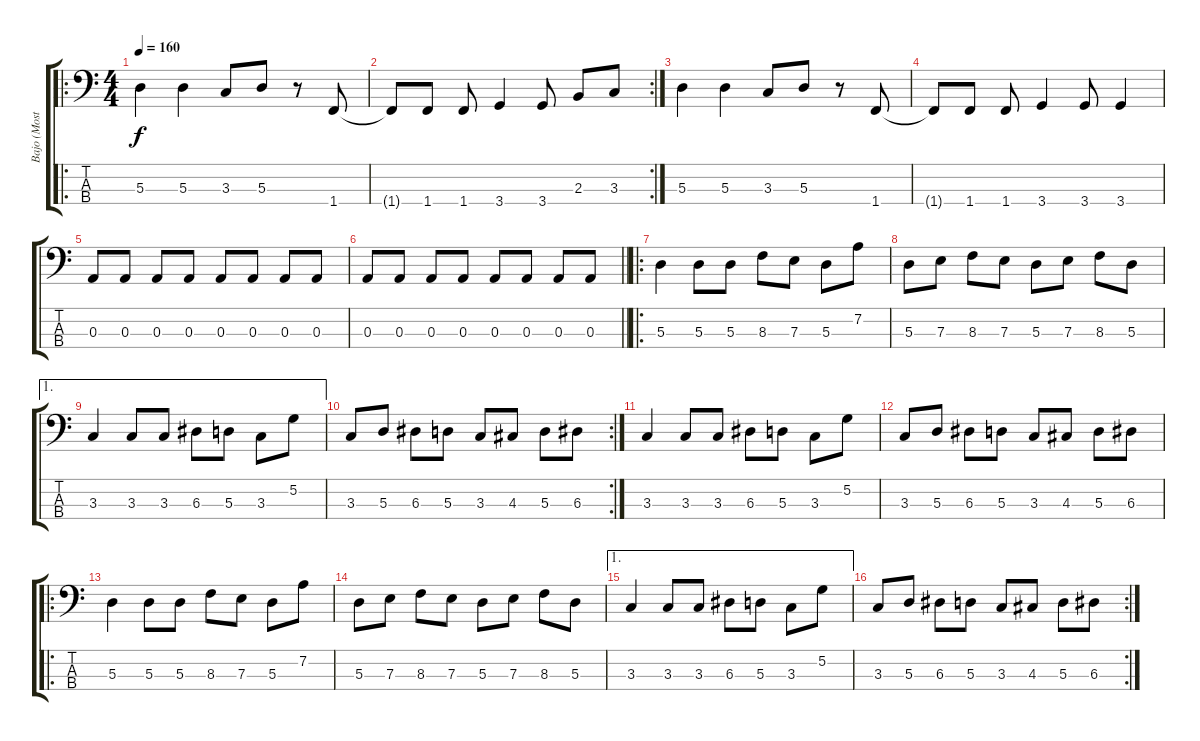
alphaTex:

\track ("Bajo (Mosta)" "Bajo (Most") {instrument electricbassfinger}
\staff {score tabs}
\tuning (G2 D2 A1 E1) {hide}
\ro
\ts (4 4)
\tempo 160
\clef f4
\ks c
5.3.4{dy f} 5.3.4 3.3.8 5.3.8 r.8 1.4.8 |
\rc 2
1.4{t}.8 1.4.8 1.4.8 3.4.4 3.4.8 2.3.8 3.3.8 |
5.3.4 5.3.4 3.3.8 5.3.8 r.8 1.4.8 |
1.4{t}.8 1.4.8 1.4.8 3.4.4 3.4.8 3.4.4 |
0.3.8 0.3.8 0.3.8 0.3.8 0.3.8 0.3.8 0.3.8 0.3.8 |
\barLineRight lightlight
0.3.8 0.3.8 0.3.8 0.3.8 0.3.8 0.3.8 0.3.8 0.3.8 |
\ro
5.3.4 5.3.8 5.3.8 8.3.8 7.3.8 5.3.8 7.2.8 |
5.3.8 7.3.8 8.3.8 7.3.8 5.3.8 7.3.8 8.3.8 5.3.8 |
\ae 1
3.3.4 3.3.8 3.3.8 6.3.8 5.3.8 3.3.8 5.2.8 |
\rc 2
3.3.8 5.3.8 6.3.8 5.3.8 3.3.8 4.3.8 5.3.8 6.3.8 |
3.3.4 3.3.8 3.3.8 6.3.8 5.3.8 3.3.8 5.2.8 |
3.3.8 5.3.8 6.3.8 5.3.8 3.3.8 4.3.8 5.3.8 6.3.8 |
\ro
5.3.4 5.3.8 5.3.8 8.3.8 7.3.8 5.3.8 7.2.8 |
5.3.8 7.3.8 8.3.8 7.3.8 5.3.8 7.3.8 8.3.8 5.3.8 |
\ae 1
3.3.4 3.3.8 3.3.8 6.3.8 5.3.8 3.3.8 5.2.8 |
\rc 2
3.3.8 5.3.8 6.3.8 5.3.8 3.3.8 4.3.8 5.3.8 6.3.8
